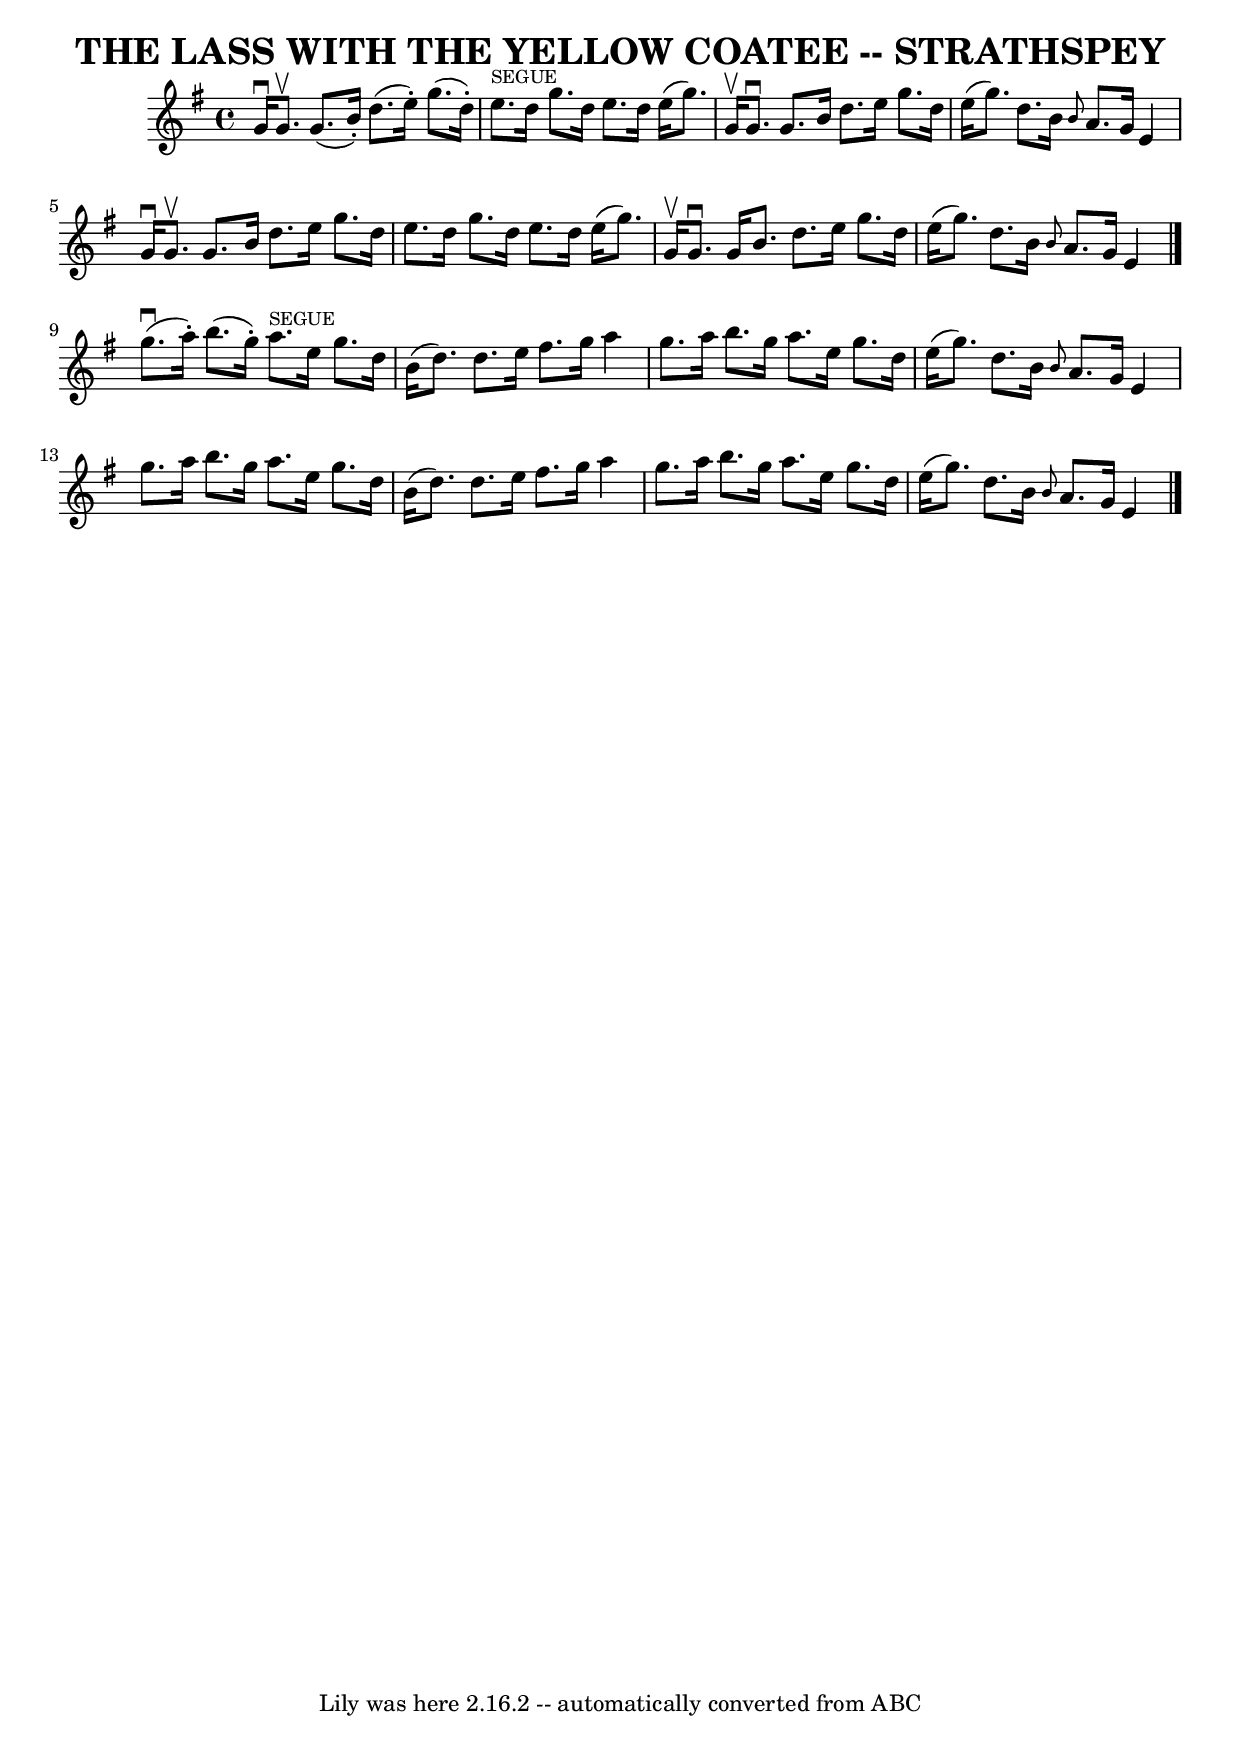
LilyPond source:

\version "2.16.2"
\include "Mammoth.ily"
\header {
  %% book = "Ryan's Mammoth Collection of Fiddle Tunes"
  composer = ""
  crossRefNumber = "1"
  footnotes = ""
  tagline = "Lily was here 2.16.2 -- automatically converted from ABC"
  title = "THE LASS WITH THE YELLOW COATEE -- STRATHSPEY"

}
voicedefault =  {


  \override Staff.TimeSignature #'style = #'C
  \time 4/4 
  \key g \major
  g'16^\downbow g'8.^\upbow g'8. (b'16-.)  
  d''8. (e''16-.) g''8. (d''16-.)   |
  e''8.^\segue   
  d''16 g''8. d''16 e''8. d''16 e''16 (g''8.)   |
  
  g'16^\upbow g'8.^\downbow g'8. b'16 d''8. e''16 g''8.    
  d''16    |
  e''16 (g''8.) d''8. b'16  \grace { b'8  
				   }   
  a'8. g'16 e'4    |
  g'16^\downbow g'8.^\upbow g'8.    
  b'16 d''8. e''16 g''8. d''16    |
  e''8. d''16 g''8.  
  d''16 e''8. d''16 e''16 (g''8.)   |
  g'16^\upbow   
  g'8.^\downbow g'16 b'8. d''8. e''16 g''8. d''16    |
  
  e''16 (g''8.) d''8. b'16  \grace { b'8  
				   } a'8. g'16 e'4   
  \bar "|." g''8. (^\downbow a''16-.) b''8. (g''16-.)     
  a''8.^\segue e''16 g''8. d''16    |
  b'16 (d''8.)   
  d''8. e''16 fis''8. g''16 a''4    |
  g''8. a''16    
  b''8. g''16 a''8. e''16 g''8. d''16    |
  e''16 (
  g''8.) d''8. b'16  \grace { b'8  
			    } a'8. g'16 e'4    |
  
  g''8. a''16 b''8. g''16 a''8. e''16 g''8. d''16     |
  b'16 (d''8.) d''8. e''16 fis''8. g''16 a''4     |
  g''8. a''16 b''8. g''16 a''8. e''16 g''8.    
  d''16    |
  e''16 (g''8.) d''8. b'16  \grace { b'8  
				   }   
  a'8. g'16 e'4    \bar "|."   

}

\score{
  <<

    \context Staff="default"
    {
      \voicedefault 
      
    }

  >>
  \layout {
    
  }
  \midi {
  }

}
